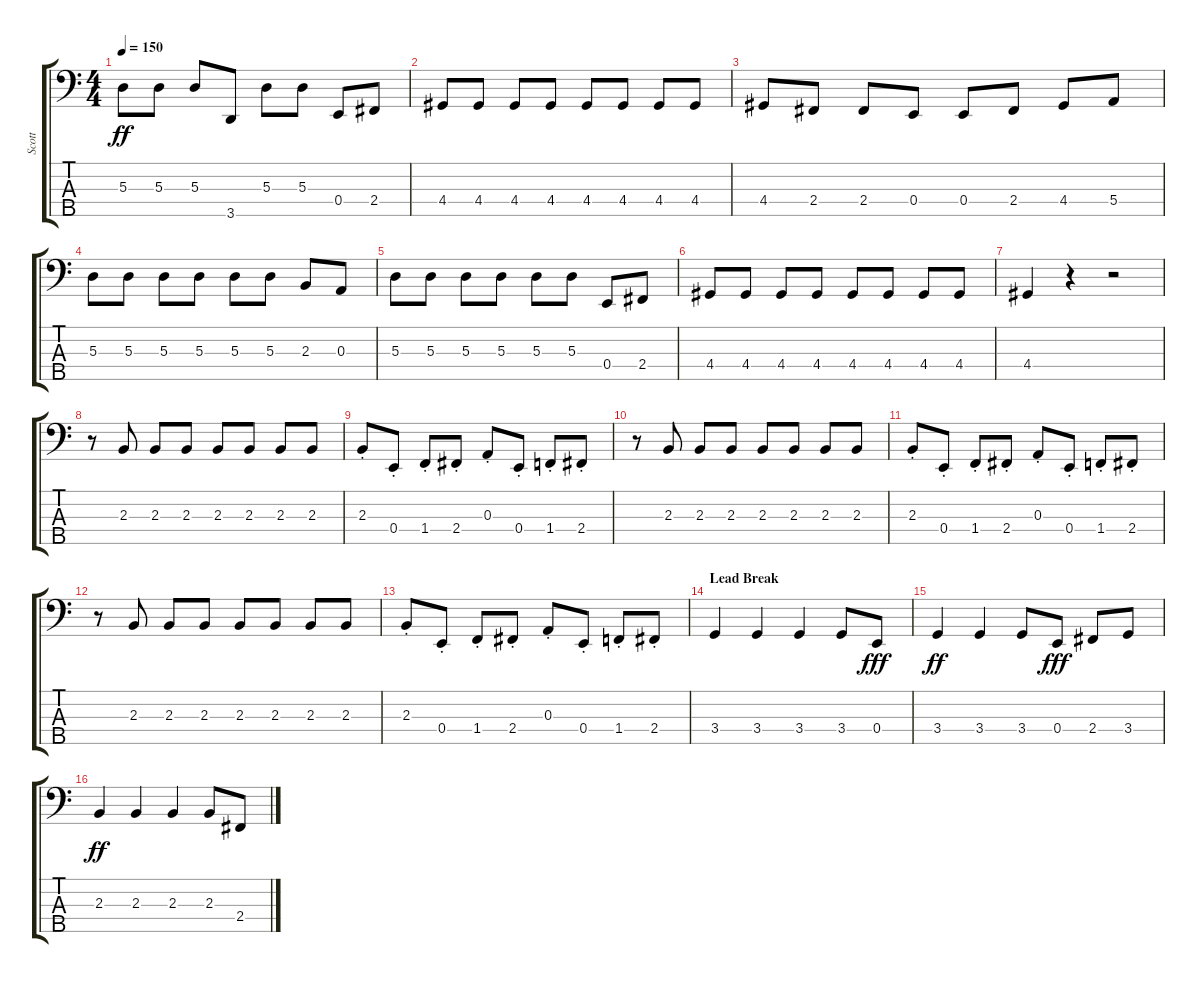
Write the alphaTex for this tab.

\track ("Scott" "Scott") {instrument electricbasspick}
\staff {score tabs}
\tuning (G2 D2 A1 E1 B0) {hide}
\ts (4 4)
\tempo 150
\clef f4
\ks c
5.3.8{dy ff} 5.3.8 5.3.8 3.5.8 5.3.8 5.3.8 0.4.8 2.4.8 |
4.4.8 4.4.8 4.4.8 4.4.8 4.4.8 4.4.8 4.4.8 4.4.8 |
4.4.8 2.4.8 2.4.8 0.4.8 0.4.8 2.4.8 4.4.8 5.4.8 |
5.3.8 5.3.8 5.3.8 5.3.8 5.3.8 5.3.8 2.3.8 0.3.8 |
5.3.8 5.3.8 5.3.8 5.3.8 5.3.8 5.3.8 0.4.8 2.4.8 |
4.4.8 4.4.8 4.4.8 4.4.8 4.4.8 4.4.8 4.4.8 4.4.8 |
4.4.4 r.4 r.2 |
r.8 2.3.8 2.3.8 2.3.8 2.3.8 2.3.8 2.3.8 2.3.8 |
2.3{st}.8 0.4{st}.8 1.4{st}.8 2.4{st}.8 0.3{st}.8 0.4{st}.8 1.4{st}.8 2.4{st}.8 |
r.8 2.3.8 2.3.8 2.3.8 2.3.8 2.3.8 2.3.8 2.3.8 |
2.3{st}.8 0.4{st}.8 1.4{st}.8 2.4{st}.8 0.3{st}.8 0.4{st}.8 1.4{st}.8 2.4{st}.8 |
r.8 2.3.8 2.3.8 2.3.8 2.3.8 2.3.8 2.3.8 2.3.8 |
2.3{st}.8 0.4{st}.8 1.4{st}.8 2.4{st}.8 0.3{st}.8 0.4{st}.8 1.4{st}.8 2.4{st}.8 |
\section ("" "Lead Break")
3.4.4 3.4.4 3.4.4 3.4.8 0.4.8{dy fff} |
3.4.4{dy ff} 3.4.4 3.4.8 0.4.8{dy fff} 2.4.8 3.4.8 |
2.3.4{dy ff} 2.3.4 2.3.4 2.3.8 2.4.8
